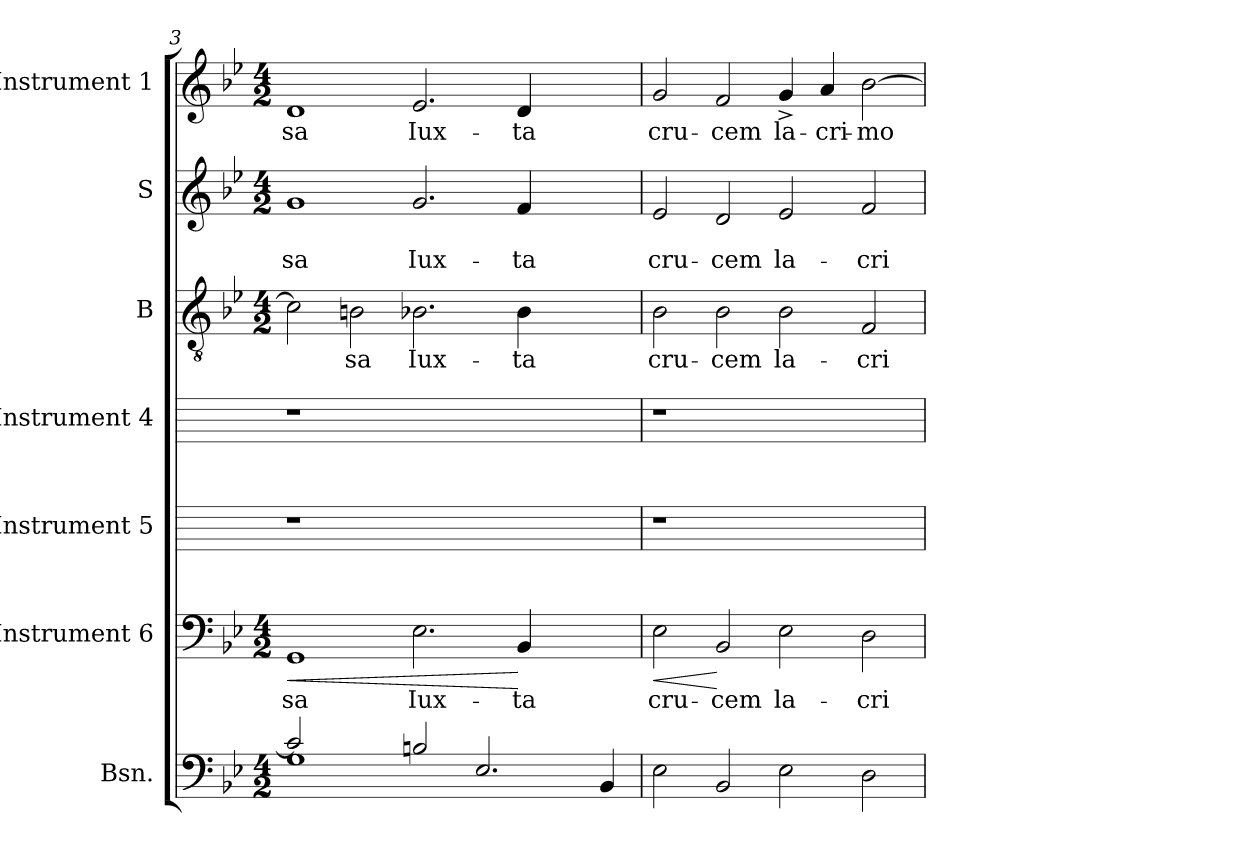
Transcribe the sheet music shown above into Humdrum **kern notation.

**kern	**kern	**text	**dynam	**kern	**kern	**kern	**text	**kern	**text	**text	**kern	**text
*part7	*part6	*part6	*part6	*part5	*part4	*part3	*part3	*part2	*part2	*part2	*part1	*part1
*staff7	*staff6	*staff6	*staff6	*staff5	*staff4	*staff3	*staff3	*staff2	*staff2	*staff2	*staff1	*staff1
*I"Bsn.	*I"Instrument 6	*	*	*I"Instrument 5	*I"Instrument 4	*I"B	*	*I"S	*	*	*I"Instrument 1	*
*I'Bsn.	*	*	*	*	*	*	*	*	*	*	*	*
*clefF4	*clefF4	*	*	*	*	*clefGv2	*	*clefG2	*	*	*clefG2	*
*k[b-e-]	*k[b-e-]	*	*	*	*	*k[b-e-]	*	*k[b-e-]	*	*	*k[b-e-]	*
*B-:	*B-:	*	*	*	*	*B-:	*	*B-:	*	*	*B-:	*
*M4/2	*M4/2	*	*	*	*	*M4/2	*	*M4/2	*	*	*M4/2	*
=3	=3	=3	=3	=3	=3	=3	=3	=3	=3	=3	=3	=3
*^	*	*	*	*	*	*	*	*	*	*	*	*
!	!	!	!LO:LY:b:cj	!LO:HP:b	!	!	!	!	!	!	!LO:LY:b:cj	!	!LO:LY:b:cj
1G	2c/]	1GG	-sa	<	1r	1r	2c\]	.	1g	.	-sa	1d	-sa
!	!	!	!	!	!	!	!	!LO:LY:b:cj	!	!	!	!	!
.	0ryy	.	.	.	.	.	2Bn\	-sa	.	.	.	.	.
!	!	!	!LO:LY:b:cj	!	!	!	!	!LO:LY:b:cj	!	!	!LO:LY:b:cj	!	!LO:LY:b:cj
2Bn/	.	2.E-\	Iux-	.	1.ryy	1.ryy	2.B-X\	Iux-	2.g/	.	Iux-	2.e-/	Iux-
2.E-/	.	.	.	.	.	.	.	.	.	.	.	.	.
!	!	!	!LO:LY:b:cj	!	!	!	!	!LO:LY:b:cj	!	!	!LO:LY:b:cj	!	!LO:LY:b:cj
.	.	4BB-/	-ta	[	.	.	4B-\	-ta	4f/	.	-ta	4d/	-ta
.	.	2ryy	.	.	.	.	2ryy	.	2ryy	.	.	2ryy	.
4BB-/	.	.	.	.	.	.	.	.	.	.	.	.	.
*v	*v	*	*	*	*	*	*	*	*	*	*	*	*
=4	=4	=4	=4	=4	=4	=4	=4	=4	=4	=4	=4	=4
!	!	!LO:LY:b:cj	!LO:HP:b	!	!	!	!LO:LY:b:cj	!	!	!LO:LY:b:cj	!	!LO:LY:b:cj
2E-\	2E-\	cru-	<	1r	1r	2B-\	cru-	2e-/	.	cru-	2g/	cru-
!	!	!LO:LY:b:cj	!	!	!	!	!LO:LY:b:cj	!	!	!LO:LY:b:cj	!	!LO:LY:b:cj
2BB-/	2BB-/	-cem	[	.	.	2B-\	-cem	2d/	.	-cem	2f/	-cem
!	!	!LO:LY:b:cj	!	!	!	!	!LO:LY:b:cj	!	!	!LO:LY:b:cj	!	!LO:LY:b:cj
2E-\	2E-\	la-	.	1ryy	1ryy	2B-\	la-	2e-/	.	la-	4g^>/	la-
!	!	!	!	!	!	!	!	!	!	!	!	!LO:LY:b:cj
.	.	.	.	.	.	.	.	.	.	.	4a/	-cri-
!	!	!LO:LY:b:cj	!	!	!	!	!LO:LY:b:cj	!	!	!LO:LY:b:cj	!	!LO:LY:b:cj
2D\	2D\	-cri-	.	.	.	2F/	-cri-	2f/	.	-cri-	[>2b-\	-mo-
=	=	=	=	=	=	=	=	=	=	=	=	=
*-	*-	*-	*-	*-	*-	*-	*-	*-	*-	*-	*-	*-
